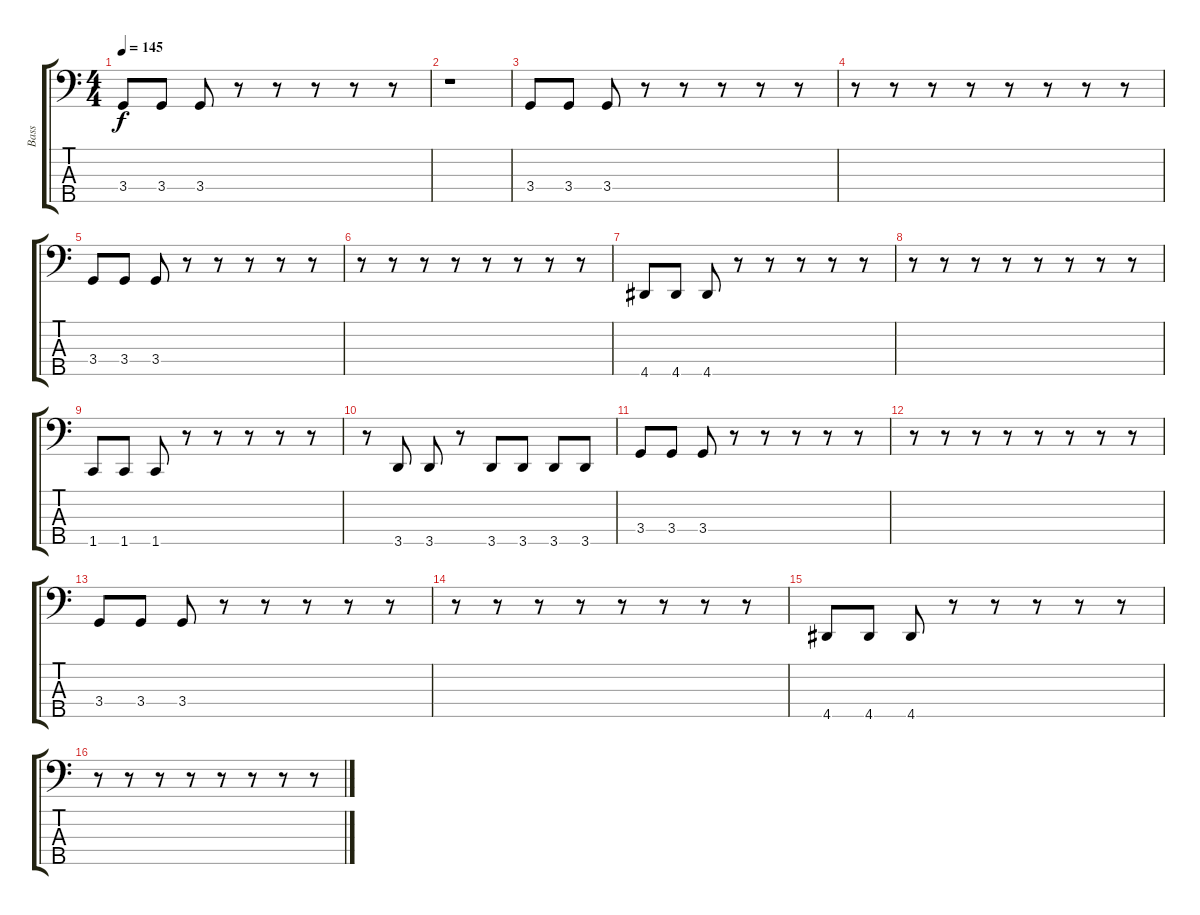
\track ("Bass" "Bass") {instrument electricbasspick}
\staff {score tabs}
\tuning (G2 D2 A1 E1 B0) {hide}
\ts (4 4)
\tempo 145
\clef f4
\ks c
3.4.8{dy f} 3.4.8 3.4.8 r.8 r.8 r.8 r.8 r.8 |
r.1 |
3.4.8 3.4.8 3.4.8 r.8 r.8 r.8 r.8 r.8 |
r.8 r.8 r.8 r.8 r.8 r.8 r.8 r.8 |
3.4.8 3.4.8 3.4.8 r.8 r.8 r.8 r.8 r.8 |
r.8 r.8 r.8 r.8 r.8 r.8 r.8 r.8 |
4.5.8 4.5.8 4.5.8 r.8 r.8 r.8 r.8 r.8 |
r.8 r.8 r.8 r.8 r.8 r.8 r.8 r.8 |
1.5.8 1.5.8 1.5.8 r.8 r.8 r.8 r.8 r.8 |
r.8 3.5.8 3.5.8 r.8 3.5.8 3.5.8 3.5.8 3.5.8 |
3.4.8 3.4.8 3.4.8 r.8 r.8 r.8 r.8 r.8 |
r.8 r.8 r.8 r.8 r.8 r.8 r.8 r.8 |
3.4.8 3.4.8 3.4.8 r.8 r.8 r.8 r.8 r.8 |
r.8 r.8 r.8 r.8 r.8 r.8 r.8 r.8 |
4.5.8 4.5.8 4.5.8 r.8 r.8 r.8 r.8 r.8 |
r.8 r.8 r.8 r.8 r.8 r.8 r.8 r.8
